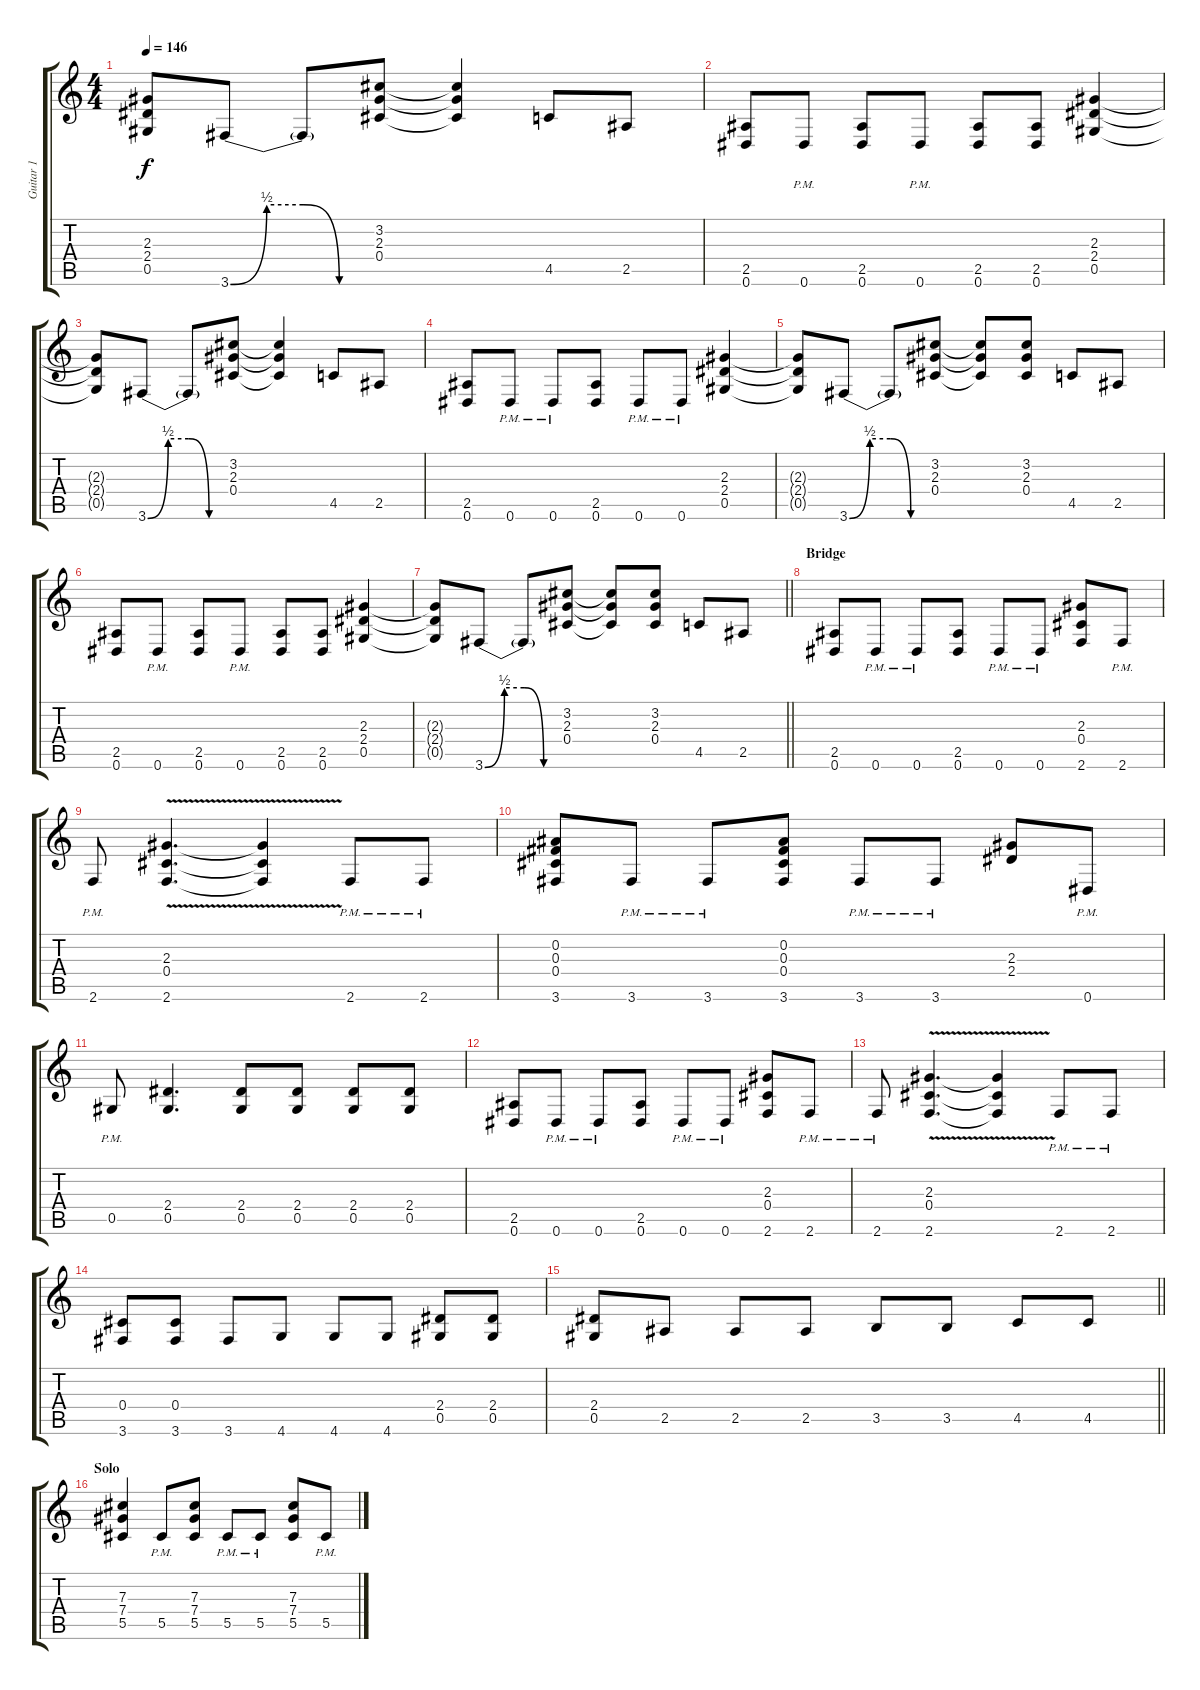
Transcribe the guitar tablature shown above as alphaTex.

\track ("Guitar 1" "Guitar 1") {instrument overdrivenguitar}
\staff {score tabs}
\tuning (Eb4 Bb3 Gb3 Db3 Ab2 Eb2) {hide}
\ts (4 4)
\tempo 146
\clef g2
\ks c
(2.3{t} 2.4{t} 0.5{t}).8{dy f} 3.6{be (custom 0 0 15 2 30 2 45 0 60 0)}.8 3.6{t}.8 (3.2 2.3 0.4).8 (3.2{t} 2.3{t} 0.4{t}).4 4.5.8 2.5.8 |
(2.5 0.6).8 0.6{pm}.8 (2.5 0.6).8 0.6{pm}.8 (2.5 0.6).8 (2.5 0.6).8 (2.3 2.4 0.5).4 |
(2.3{t} 2.4{t} 0.5{t}).8 3.6{be (custom 0 0 15 2 30 2 45 0 60 0)}.8 3.6{t}.8 (3.2 2.3 0.4).8 (3.2{t} 2.3{t} 0.4{t}).4 4.5.8 2.5.8 |
(2.5 0.6).8 0.6{pm}.8 0.6{pm}.8 (2.5 0.6).8 0.6{pm}.8 0.6{pm}.8 (2.3 2.4 0.5).4 |
(2.3{t} 2.4{t} 0.5{t}).8 3.6{be (custom 0 0 15 2 30 2 45 0 60 0)}.8 3.6{t}.8 (3.2 2.3 0.4).8 (3.2{t} 2.3{t} 0.4{t}).8 (3.2 2.3 0.4).8 4.5.8 2.5.8 |
(2.5 0.6).8 0.6{pm}.8 (2.5 0.6).8 0.6{pm}.8 (2.5 0.6).8 (2.5 0.6).8 (2.3 2.4 0.5).4 |
\barLineRight lightlight
(2.3{t} 2.4{t} 0.5{t}).8 3.6{be (custom 0 0 15 2 30 2 45 0 60 0)}.8 3.6{t}.8 (3.2 2.3 0.4).8 (3.2{t} 2.3{t} 0.4{t}).8 (3.2 2.3 0.4).8 4.5.8 2.5.8 |
\section ("" "Bridge")
(2.5 0.6).8 0.6{pm}.8 0.6{pm}.8 (2.5 0.6).8 0.6{pm}.8 0.6{pm}.8 (2.3 0.4 2.6).8 2.6{pm}.8 |
2.6{pm}.8 (2.3{v} 0.4{v} 2.6{v}).4{d} (2.3{t} 0.4{t} 2.6{t}).4 2.6{pm}.8 2.6{pm}.8 |
(0.2 0.3 0.4 3.6).8 3.6{pm}.8 3.6{pm}.8 (0.2 0.3 0.4 3.6).8 3.6{pm}.8 3.6{pm}.8 (2.3 2.4).8 0.6{pm}.8 |
0.5{pm}.8 (2.4 0.5).4{d} (2.4 0.5).8 (2.4 0.5).8 (2.4 0.5).8 (2.4 0.5).8 |
(2.5 0.6).8 0.6{pm}.8 0.6{pm}.8 (2.5 0.6).8 0.6{pm}.8 0.6{pm}.8 (2.3 0.4 2.6).8 2.6{pm}.8 |
2.6{pm}.8 (2.3{v} 0.4{v} 2.6{v}).4{d} (2.3{t} 0.4{t} 2.6{t}).4 2.6{pm}.8 2.6{pm}.8 |
(0.4 3.6).8 (0.4 3.6).8 3.6.8 4.6.8 4.6.8 4.6.8 (2.4 0.5).8 (2.4 0.5).8 |
\barLineRight lightlight
(2.4 0.5).8 2.5.8 2.5.8 2.5.8 3.5.8 3.5.8 4.5.8 4.5.8 |
\section ("" "Solo")
(7.3 7.4 5.5).4 5.5{pm}.8 (7.3 7.4 5.5).8 5.5{pm}.8 5.5{pm}.8 (7.3 7.4 5.5).8 5.5{pm}.8
